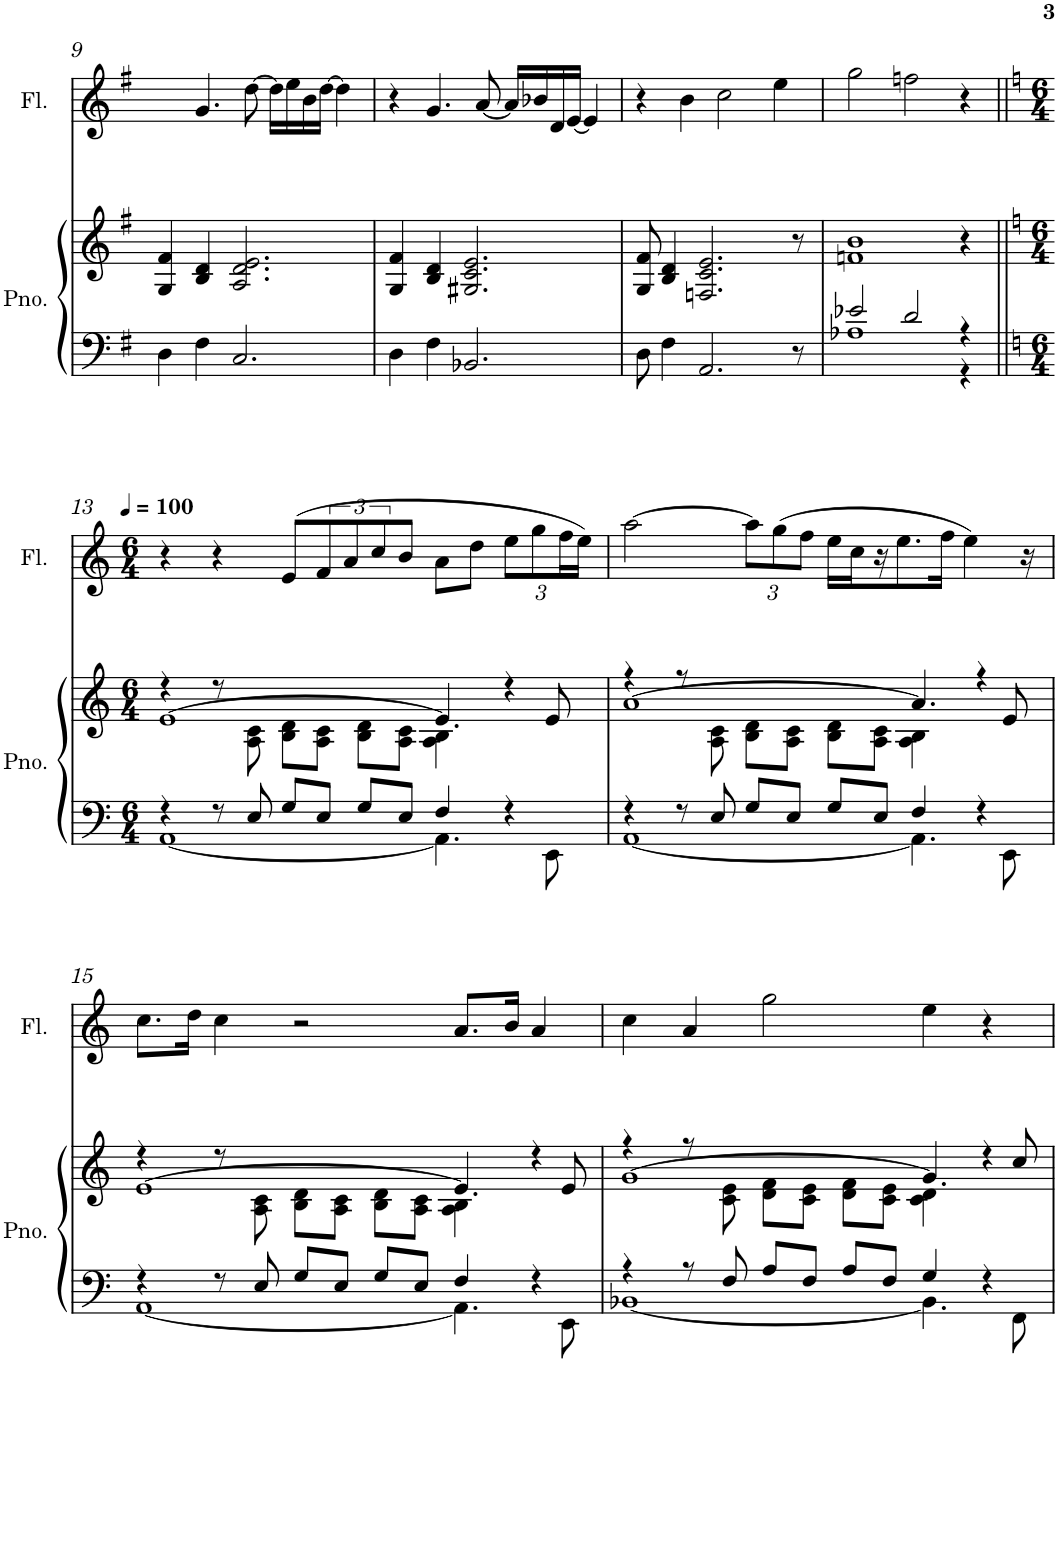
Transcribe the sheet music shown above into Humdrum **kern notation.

**kern	**kern	**kern
*part2	*part2	*part1
*staff3	*staff2	*staff1
*I"Grand Piano	*	*I"Flute
*I'Pno.	*	*I'Fl.
!!LO:PB:g=z
*clefF4	*clefG2	*clefG2
*k[f#]	*k[f#]	*k[f#]
*G:	*G:	*G:
*M5/4	*M5/4	*M5/4
=9	=9	=9
4D\	4G/ 4f#/	4ryy
4F#\	4B/ 4d/	4.g/
2.C/	2.A/ 2.d/ 2.e/	.
.	.	[8dd\
.	.	16dd\LL]
.	.	16ee\
.	.	16b\
.	.	[16dd\JJ
.	.	4dd\]
=10	=10	=10
4D\	4G/ 4f#/	4r
4F#\	4B/ 4d/	4.g/
2.BB-X/	2.G#X/ 2.c/ 2.e/	.
.	.	[8a/
.	.	16a/LL]
.	.	16b-X/
.	.	16d/
.	.	[16e/JJ
.	.	4e/]
=11	=11	=11
8D\	8G/ 8f#/	4r
4F#\	4B/ 4d/	.
.	.	4b\
2.AA/	2.Fn/ 2.c/ 2.e/	.
.	.	2cc\
.	.	4ee\
8r	8r	.
=12	=12	=12
*^	*	*
1A-X	2e-X/	1fn 1b	2gg\
.	2d/	.	2ffn\
4r	4r	4r	4r
!!LO:LB:g=z
=13||	=13||	=13||	=13||
*k[]	*	*k[]	*k[]
*a:	*	*a:	*a:
*M6/4	*	*M6/4	*M6/4
*	*	*	*MM100
*	*	*^	*
4r	[<1AA	4r	[>1e	4r
8r	.	8r	.	4r
8E/	.	8A\ 8c\	.	.
8G/L	.	8B\ 8d\L	.	(8e/L
8E/J	.	8A\ 8c\J	.	12f/
.	.	.	.	12a/
8G/L	.	8B\ 8d\L	.	.
.	.	.	.	12cc/
8E/J	.	8A\ 8c\J	.	8b/J
4F/	4.AA\]	4A\ 4B\	4.e/]	8a\L
.	.	.	.	8dd\J
*	*	*	*	*Xbrackettup
4r	.	4r	.	12ee\L
.	.	.	.	12gg\
.	8EE\	.	8e/	.
.	.	.	.	24ff\L
.	.	.	.	24ee\JJ)
=14	=14	=14	=14	=14
4r	[<1AA	4r	[>1a	[2aa\
8r	.	8r	.	.
8E/	.	8A\ 8c\	.	.
8G/L	.	8B\ 8d\L	.	12aa\L]
.	.	.	.	(12gg\
8E/J	.	8A\ 8c\J	.	.
.	.	.	.	12ff\J
8G/L	.	8B\ 8d\L	.	16ee\LL
.	.	.	.	16cc\
8E/J	.	8A\ 8c\J	.	16r
.	.	.	.	8.ee\
4F/	4.AA\]	4A\ 4B\	4.a/]	.
.	.	.	.	16ff\Jk
.	.	.	.	4ee\)
4r	.	4r	.	.
.	8EE\	.	8e/	.
.	.	.	.	16r
!!LO:LB:g=z
=15	=15	=15	=15	=15
4r	[<1AA	4r	[>1e	8.cc\L
.	.	.	.	16dd\Jk
8r	.	8r	.	4cc\
8E/	.	8A\ 8c\	.	.
8G/L	.	8B\ 8d\L	.	2r
8E/J	.	8A\ 8c\J	.	.
8G/L	.	8B\ 8d\L	.	.
8E/J	.	8A\ 8c\J	.	.
4F/	4.AA\]	4A\ 4B\	4.e/]	8.a/L
.	.	.	.	16b/Jk
4r	.	4r	.	4a/
.	8EE\	.	8e/	.
=16	=16	=16	=16	=16
4r	[<1BB-X	4r	[>1g	4cc\
8r	.	8r	.	4a/
8F/	.	8c\ 8e\	.	.
8A/L	.	8d\ 8f\L	.	2gg\
8F/J	.	8c\ 8e\J	.	.
8A/L	.	8d\ 8f\L	.	.
8F/J	.	8c\ 8e\J	.	.
4G/	4.BB-\]	4c\ 4d\	4.g/]	4ee\
4r	.	4r	.	4r
.	8FF\	.	8cc/	.
*v	*v	*	*	*
*	*v	*v	*
=	=	=
*-	*-	*-
